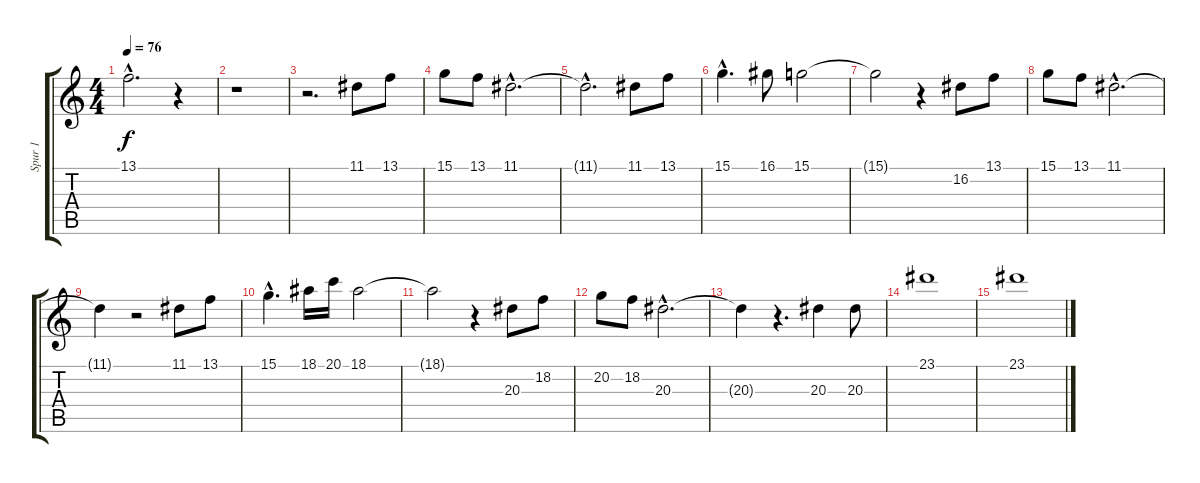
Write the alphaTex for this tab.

\track ("Spur 1" "Spur 1") {instrument panflute}
\staff {score tabs}
\tuning (E4 B3 G3 D3 A2 E2) {hide}
\ts (4 4)
\tempo 76
\clef g2
\ks c
13.1{hac t}.2{d dy f} r.4 |
r.1 |
r.2{d} 11.1.8 13.1.8 |
15.1.8 13.1.8 11.1{hac}.2{d} |
11.1{hac t}.2{d} 11.1.8 13.1.8 |
15.1{hac}.4{d} 16.1.8 15.1.2 |
15.1{t}.2 r.4 16.2.8 13.1.8 |
15.1.8 13.1.8 11.1{hac}.2{d} |
11.1{t}.4 r.2 11.1.8 13.1.8 |
15.1{hac}.4{d} 18.1.16 20.1.16 18.1.2 |
18.1{t}.2 r.4 20.3.8 18.2.8 |
20.2.8 18.2.8 20.3{hac}.2{d} |
20.3{t}.4 r.4{d} 20.3.4 20.3.8 |
23.1.1 |
23.1.1
